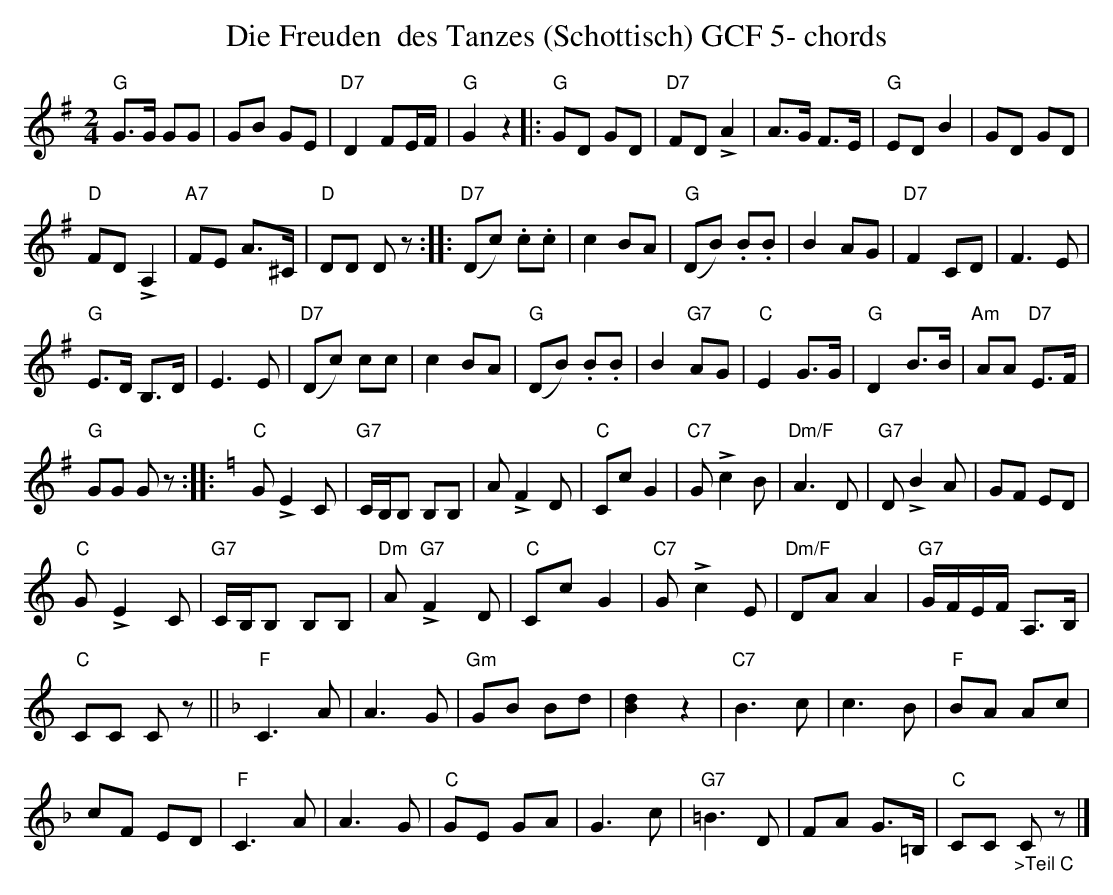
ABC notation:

X:1
T:Die Freuden  des Tanzes (Schottisch) GCF 5- chords
M:2/4
L:1/8
K:Gmaj%%MIDI gchordon
"G"G>G GG | GB GE | "D7"D2 FE/2F/2 | "G"G2z2 |: "G"GD GD | "D7"FD !>!A2 | A>G F>E | "G"ED B2 | GD GD |
"D"FD !>!A,2 | "A7"FE A>^C | "D"DD Dz :: "D7"(Dc) .c.c | c2BA | "G"(DB) .B.B | B2 AG | "D7"F2CD | F3E |
"G"E>D B,>D | E3E | "D7"(Dc) cc | c2 BA | "G"(DB) .B.B | B2"G7"AG | "C"E2 G>G | "G"D2B>B | "Am"AA "D7"E>F |
"G"GG Gz ::[K:Cmaj] "C"G!>!E2C | "G7"C/2B,/2B, B,B, | A!>!F2 D | "C"CcG2 | "C7"G!>!c2B | "Dm/F"A3D | "G7"D!>!B2A | GF ED |
"C"G!>!E2C | "G7"C/2B,/2B, B,B, | "Dm"A"G7"!>!F2D | "C"CcG2 | "C7"G!>!c2E | "Dm/F"DAA2 | "G7"G/2F/2E/2F/2 A,>B, |
"C"CC Cz || [K:Fmaj] "F"C3A | A3G | "Gm"GB Bd | [Bd]2z2 | "C7"B3c | c3B | "F"BA Ac |
cF ED | "F"C3A | A3G | "C"GE GA | G3c | "G7"=B3D | FA G>=B, | "C"CC "_>Teil C"Cz |]
